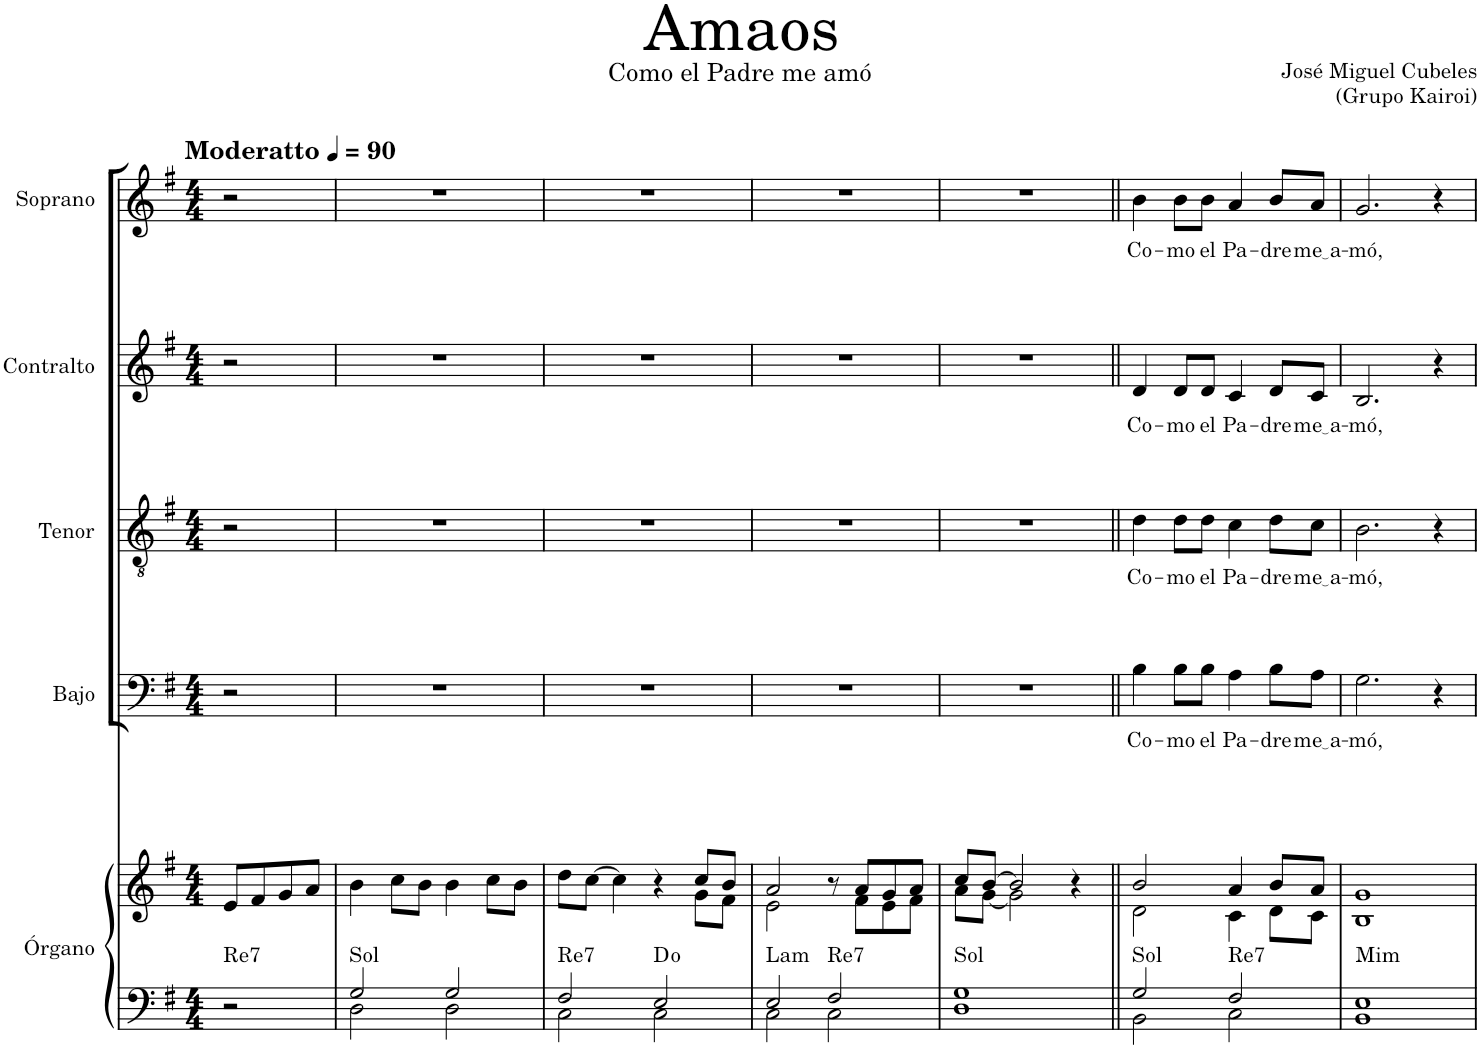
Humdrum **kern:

**kern	**kern	**harte	**kern	**text	**kern	**text	**kern	**text	**kern	**text
*part5	*part5	*part5	*part4	*part4	*part3	*part3	*part2	*part2	*part1	*part1
*staff6	*staff5	*	*staff4	*staff4	*staff3	*staff3	*staff2	*staff2	*staff1	*staff1
*I"Órgano	*	*	*I"Bajo	*	*I"Tenor	*	*I"Contralto	*	*I"Soprano	*
*	*	*	*I'B.	*	*I'T.	*	*I'C.	*	*I'S.	*
*clefF4	*clefG2	*	*clefF4	*	*clefGv2	*	*clefG2	*	*clefG2	*
*k[f#]	*k[f#]	*	*k[f#]	*	*k[f#]	*	*k[f#]	*	*k[f#]	*
*M4/4	*M4/4	*	*M4/4	*	*M4/4	*	*M4/4	*	*M4/4	*
*MM90	*MM90	*	*MM90	*	*MM90	*	*MM90	*	*MM90	*
=1	=1	=1	=1	=1	=1	=1	=1	=1	=1	=1
!	!	!LO:H:kt=Re7	!	!	!	!	!	!	!LO:TX:a:B:t=Moderatto	!
2r	8e/L	N	2r	.	2r	.	2r	.	2r	.
.	8f#/	.	.	.	.	.	.	.	.	.
.	8g/	.	.	.	.	.	.	.	.	.
.	8a/J	.	.	.	.	.	.	.	.	.
=2	=2	=2	=2	=2	=2	=2	=2	=2	=2	=2
*^	*	*	*	*	*	*	*	*	*	*
!	!	!	!LO:H:kt=Sol	!	!	!	!	!	!	!	!
2G/	2D\	4b\	N	1r	.	1r	.	1r	.	1r	.
.	.	8cc\L	.	.	.	.	.	.	.	.	.
.	.	8b\J	.	.	.	.	.	.	.	.	.
2G/	2D\	4b\	.	.	.	.	.	.	.	.	.
.	.	8cc\L	.	.	.	.	.	.	.	.	.
.	.	8b\J	.	.	.	.	.	.	.	.	.
=3	=3	=3	=3	=3	=3	=3	=3	=3	=3	=3	=3
*	*	*^	*	*	*	*	*	*	*	*	*
!	!	!	!	!LO:H:kt=Re7	!	!	!	!	!	!	!	!
2F#/	2C\	8dd\L	2.ryy	N	1r	.	1r	.	1r	.	1r	.
.	.	[8cc\J	.	.	.	.	.	.	.	.	.	.
.	.	4cc\]	.	.	.	.	.	.	.	.	.	.
2E/	2C\	4r	.	D:dim	.	.	.	.	.	.	.	.
.	.	8cc/L	8g\L	.	.	.	.	.	.	.	.	.
.	.	8b/J	8f#\J	.	.	.	.	.	.	.	.	.
=4	=4	=4	=4	=4	=4	=4	=4	=4	=4	=4	=4	=4
!	!	!	!	!LO:H:kt=Lam	!	!	!	!	!	!	!	!
2E/	2C\	2a/	2e\	N	1r	.	1r	.	1r	.	1r	.
!	!	!	!	!LO:H:kt=Re7	!	!	!	!	!	!	!	!
2F#/	2C\	8r	8ryy	N	.	.	.	.	.	.	.	.
.	.	8a/L	8f#\L	.	.	.	.	.	.	.	.	.
.	.	8g/	8e\	.	.	.	.	.	.	.	.	.
.	.	8a/J	8f#\J	.	.	.	.	.	.	.	.	.
=5	=5	=5	=5	=5	=5	=5	=5	=5	=5	=5	=5	=5
!	!	!	!	!LO:H:kt=Sol	!	!	!	!	!	!	!	!
1G	1D	8cc/L	8a\L	N	1r	.	1r	.	1r	.	1r	.
.	.	[8b/J	[8g\J	.	.	.	.	.	.	.	.	.
.	.	2b/]	2g\]	.	.	.	.	.	.	.	.	.
.	.	4r	4ryy	.	.	.	.	.	.	.	.	.
=6||	=6||	=6||	=6||	=6||	=6||	=6||	=6||	=6||	=6||	=6||	=6||	=6||
!	!	!	!	!LO:H:kt=Sol	!	!LO:LY:b	!	!LO:LY:b	!	!LO:LY:b	!	!LO:LY:b
2G/	2BB\	2b/	2d\	N	4B\	Co-	4d\	Co-	4d/	Co-	4b\	Co-
!	!	!	!	!	!	!LO:LY:b	!	!LO:LY:b	!	!LO:LY:b	!	!LO:LY:b
.	.	.	.	.	8B\L	-mo	8d\L	-mo	8d/L	-mo	8b\L	-mo
!	!	!	!	!	!	!LO:LY:b	!	!LO:LY:b	!	!LO:LY:b	!	!LO:LY:b
.	.	.	.	.	8B\J	el	8d\J	el	8d/J	el	8b\J	el
!	!	!	!	!LO:H:kt=Re7	!	!LO:LY:b	!	!LO:LY:b	!	!LO:LY:b	!	!LO:LY:b
2F#/	2C\	4a/	4c\	N	4A\	Pa-	4c\	Pa-	4c/	Pa-	4a/	Pa-
!	!	!	!	!	!	!LO:LY:b	!	!LO:LY:b	!	!LO:LY:b	!	!LO:LY:b
.	.	8b/L	8d\L	.	8B\L	-dre	8d\L	-dre	8d/L	-dre	8b/L	-dre
!	!	!	!	!	!	!LO:LY:b	!	!LO:LY:b	!	!LO:LY:b	!	!LO:LY:b
.	.	8a/J	8c\J	.	8A\J	me a	8c\J	me a	8c/J	me a	8a/J	me a
=7	=7	=7	=7	=7	=7	=7	=7	=7	=7	=7	=7	=7
!	!	!	!	!LO:H:kt=Mim	!	!LO:LY:b	!	!LO:LY:b	!	!LO:LY:b	!	!LO:LY:b
1E	1BB	1g	1B	N	2.G\	-mó,	2.B\	-mó,	2.B/	-mó,	2.g/	-mó,
.	.	.	.	.	4r	.	4r	.	4r	.	4r	.
*v	*v	*	*	*	*	*	*	*	*	*	*	*
*	*v	*v	*	*	*	*	*	*	*	*	*
=	=	=	=	=	=	=	=	=	=	=
*-	*-	*-	*-	*-	*-	*-	*-	*-	*-	*-
